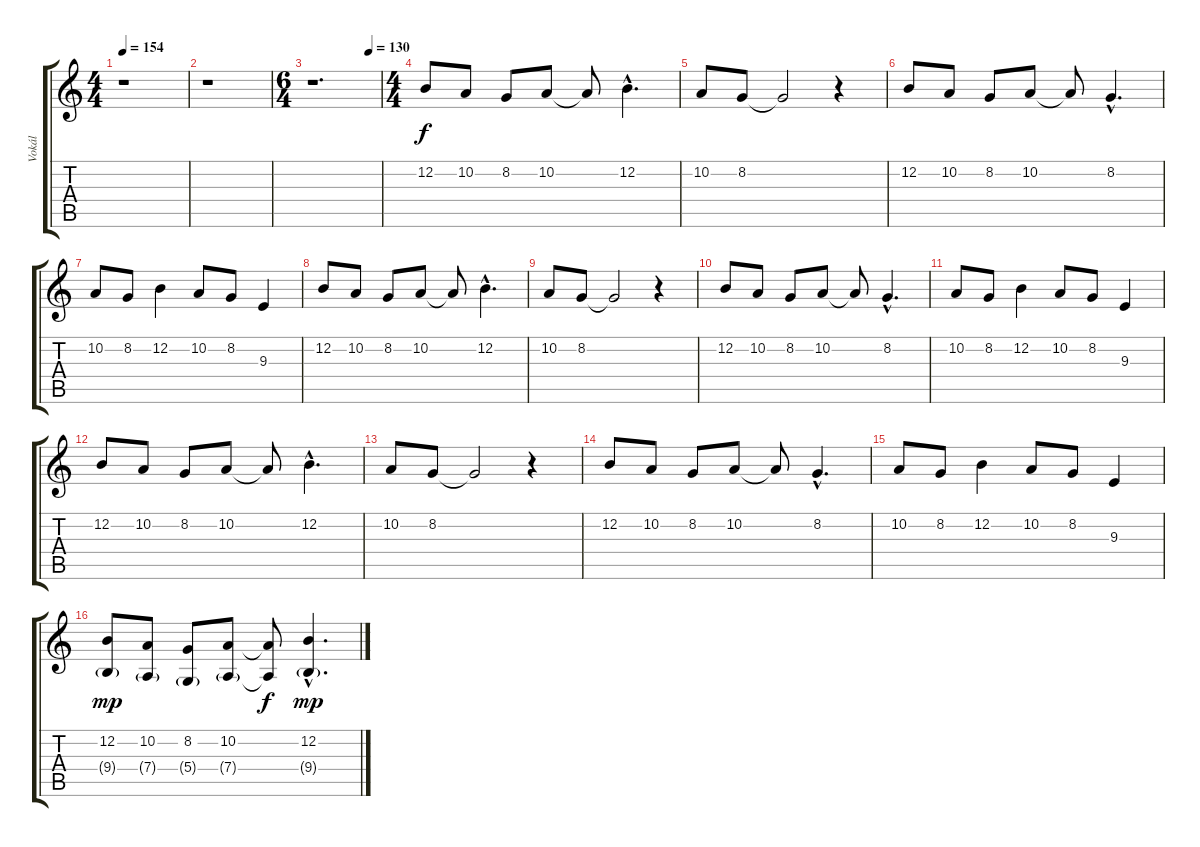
\track ("Vokál" "Vokál") {instrument lead6voice}
\staff {score tabs}
\tuning (E4 B3 G3 D3 A2 E2) {hide}
\ts (4 4)
\tempo 154
\clef g2
\ks c
r.1{dy f} |
r.1 |
\ts (6 4)
\tempo (130 0.8333333333333334)
r.1{d} |
\ts (4 4)
12.2.8{volume 13 instrument lead6voice} 10.2.8 8.2.8 10.2.8 10.2{t}.8 12.2{hac}.4{d} |
10.2.8 8.2.8 8.2{t}.2 r.4 |
12.2.8 10.2.8 8.2.8 10.2.8 10.2{t}.8 8.2{hac}.4{d} |
10.2.8 8.2.8 12.2.4 10.2.8 8.2.8 9.3.4 |
12.2.8 10.2.8 8.2.8 10.2.8 10.2{t}.8 12.2{hac}.4{d} |
10.2.8 8.2.8 8.2{t}.2 r.4 |
12.2.8 10.2.8 8.2.8 10.2.8 10.2{t}.8 8.2{hac}.4{d} |
10.2.8 8.2.8 12.2.4 10.2.8 8.2.8 9.3.4 |
12.2.8 10.2.8 8.2.8 10.2.8 10.2{t}.8 12.2{hac}.4{d} |
10.2.8 8.2.8 8.2{t}.2 r.4 |
12.2.8 10.2.8 8.2.8 10.2.8 10.2{t}.8 8.2{hac}.4{d} |
10.2.8 8.2.8 12.2.4 10.2.8 8.2.8 9.3.4 |
(12.2 9.4{g}).8{dy mp} (10.2 7.4{g}).8 (8.2 5.4{g}).8 (10.2 7.4{g}).8 (10.2{t} 7.4{t}).8{dy f} (12.2{hac} 9.4{g hac}).4{d dy mp}
